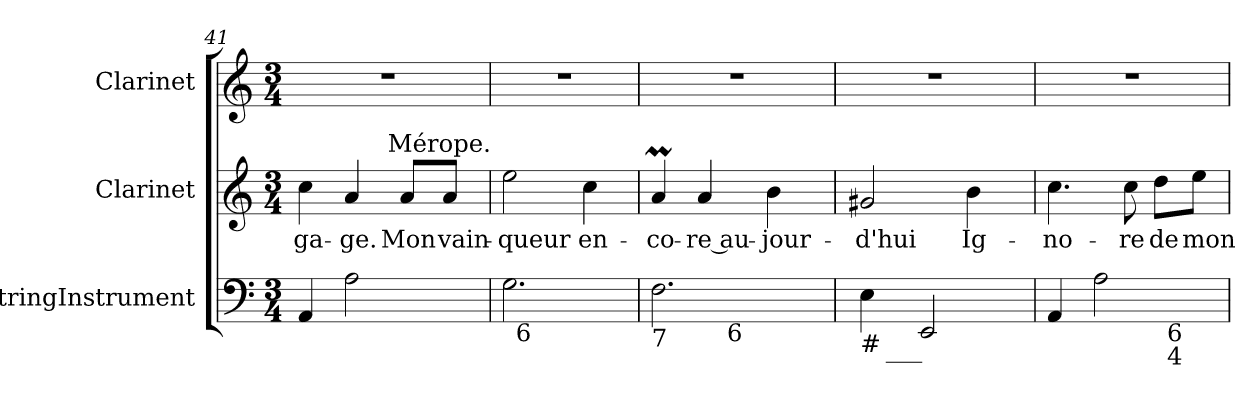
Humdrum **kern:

**kern	**kern	**text	**kern
*part3	*part2	*part2	*part1
*staff3	*staff2	*staff2	*staff1
*I"StringInstrument	*I"Clarinet	*	*I"Clarinet
*I'Str	*I'Cl	*	*I'Cl
*clefF4	*clefG2	*	*clefG2
*	*ITrd1c2	*	*ITrd1c2
*k[]	*k[b-e-]	*	*k[b-e-]
*C:	*B-:	*	*B-:
*M3/4	*M3/4	*	*M3/4
=41	=41	=41	=41
*	*^	*	*
4AA/	4b-\	4...ryy	-ga-	2.r
2A\	4g/	.	-ge.	.
!	!	!LO:TX:a:t=Mérope.	!	!
.	.	4ryy	.	.
.	8g/L	.	Mon	.
.	8g/J	.	vain-	.
.	.	32ryy	.	.
*	*v	*v	*	*
!!LO:LB:g=z
=42	=42	=42	=42
*^	*	*	*
2.G\	32ryy	2dd\	-queur	2.r
!	!LO:TX:b:t=6	!	!	!
.	2ryy	.	.	.
.	.	4b-\	en-	.
.	8..ryy	.	.	.
=43	=43	=43	=43	=43
!LO:TX:b:t=7	!	!	!	!
2.F\	4ryy	4gM/	-co-	2.r
.	16.ryy	4g/	-re au-	.
!	!LO:TX:b:t=6	!	!	!
.	4ryy	.	.	.
.	.	4a\	-jour-	.
.	8ryy	.	.	.
.	32ryy	.	.	.
=44	=44	=44	=44	=44
!LO:TX:b:t=#	!	!	!	!
4E\	16.ryy	2f#X/	-d'hui	2.r
!	!LO:TX:b:t=___	!	!	!
.	2ryy	.	.	.
2EE/	.	.	.	.
.	.	4a\	Ig-	.
.	8ryy	.	.	.
.	32ryy	.	.	.
=45	=45	=45	=45	=45
4AA/	2ryy	4.b-\	-no-	2.r
2A\	.	.	.	.
.	.	8b-\	-re	.
.	32ryy	8cc\L	de	.
!	!LO:TX:b:t=6\n4	!	!	!
.	8..ryy	.	.	.
.	.	8dd\J	mon	.
*v	*v	*	*	*
=	=	=	=
*-	*-	*-	*-
